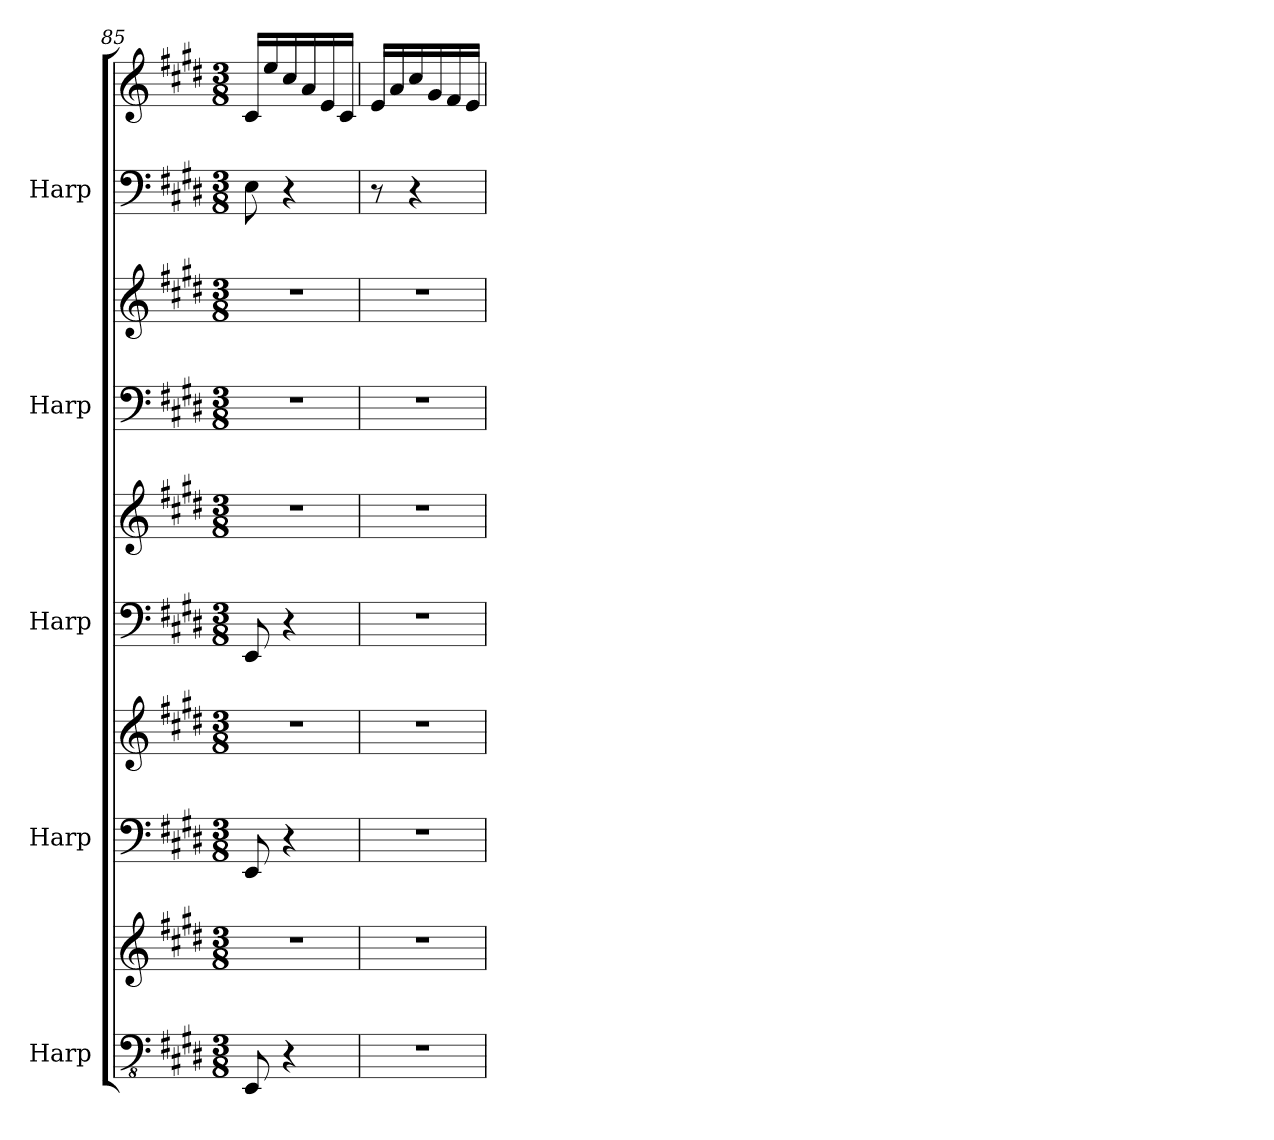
**kern	**kern	**kern	**kern	**kern	**kern	**kern	**kern	**kern	**kern
*part5	*part5	*part4	*part4	*part3	*part3	*part2	*part2	*part1	*part1
*staff10	*staff9	*staff8	*staff7	*staff6	*staff5	*staff4	*staff3	*staff2	*staff1
*I"Harp	*	*I"Harp	*	*I"Harp	*	*I"Harp	*	*I"Harp	*
*I'Hp	*	*I'Hp	*	*I'Hp	*	*I'Hp	*	*I'Hp	*
!!LO:PB:g=z
*clefFv4	*clefG2	*clefF4	*clefG2	*clefF4	*clefG2	*clefF4	*clefG2	*clefF4	*clefG2
*k[f#c#g#d#]	*k[f#c#g#d#]	*k[f#c#g#d#]	*k[f#c#g#d#]	*k[f#c#g#d#]	*k[f#c#g#d#]	*k[f#c#g#d#]	*k[f#c#g#d#]	*k[f#c#g#d#]	*k[f#c#g#d#]
*M3/8	*M3/8	*M3/8	*M3/8	*M3/8	*M3/8	*M3/8	*M3/8	*M3/8	*M3/8
=85	=85	=85	=85	=85	=85	=85	=85	=85	=85
8EEE/	4.r	8EE/	4.r	8EE/	4.r	4.r	4.r	8E\	16c#/LL
.	.	.	.	.	.	.	.	.	16ee/
4r	.	4r	.	4r	.	.	.	4r	16cc#/
.	.	.	.	.	.	.	.	.	16a/
.	.	.	.	.	.	.	.	.	16e/
.	.	.	.	.	.	.	.	.	16c#/JJ
=86	=86	=86	=86	=86	=86	=86	=86	=86	=86
4.r	4.r	4.r	4.r	4.r	4.r	4.r	4.r	8r	16e/LL
.	.	.	.	.	.	.	.	.	16a/
.	.	.	.	.	.	.	.	4r	16cc#/
.	.	.	.	.	.	.	.	.	16g#/
.	.	.	.	.	.	.	.	.	16f#/
.	.	.	.	.	.	.	.	.	16e/JJ
=	=	=	=	=	=	=	=	=	=
*-	*-	*-	*-	*-	*-	*-	*-	*-	*-
